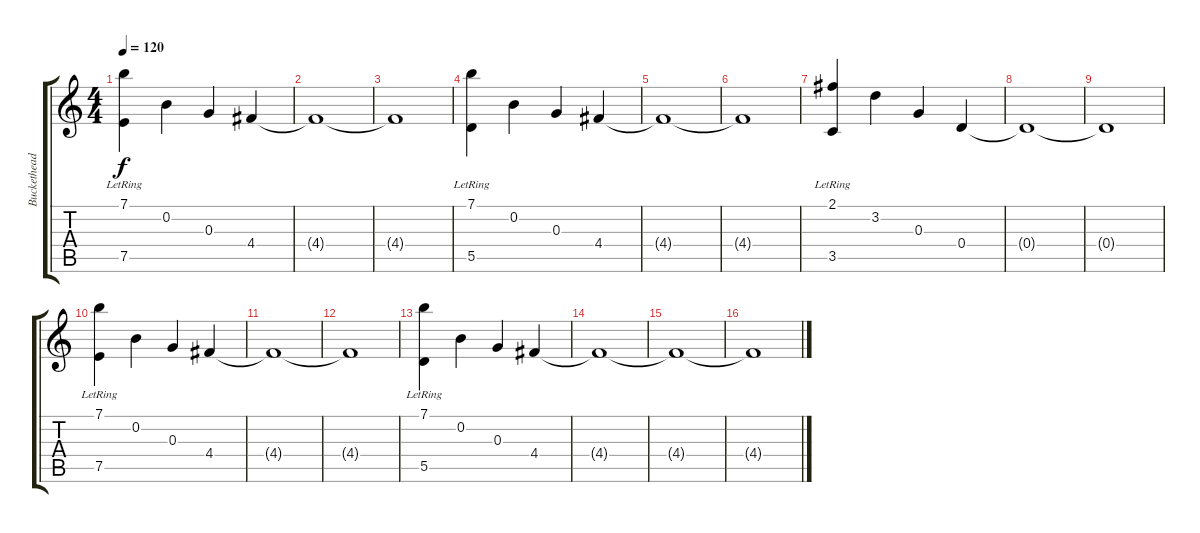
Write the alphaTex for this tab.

\track ("Buckethead" "Buckethead") {instrument electricguitarclean}
\staff {score tabs}
\tuning (E4 B3 G3 D3 A2 E2) {hide}
\ts (4 4)
\tempo 120
\clef g2
\ks c
(7.1{lr} 7.5).4{dy f} 0.2.4 0.3.4 4.4.4 |
4.4{t}.1 |
4.4{t}.1 |
(7.1{lr} 5.5).4 0.2.4 0.3.4 4.4.4 |
4.4{t}.1 |
4.4{t}.1 |
(2.1 3.5{lr}).4 3.2.4 0.3.4 0.4.4 |
0.4{t}.1 |
0.4{t}.1 |
(7.1 7.5{lr}).4 0.2.4 0.3.4 4.4.4 |
4.4{t}.1 |
4.4{t}.1 |
(7.1{lr} 5.5).4 0.2.4 0.3.4 4.4.4 |
4.4{t}.1 |
4.4{t}.1 |
4.4{t}.1
